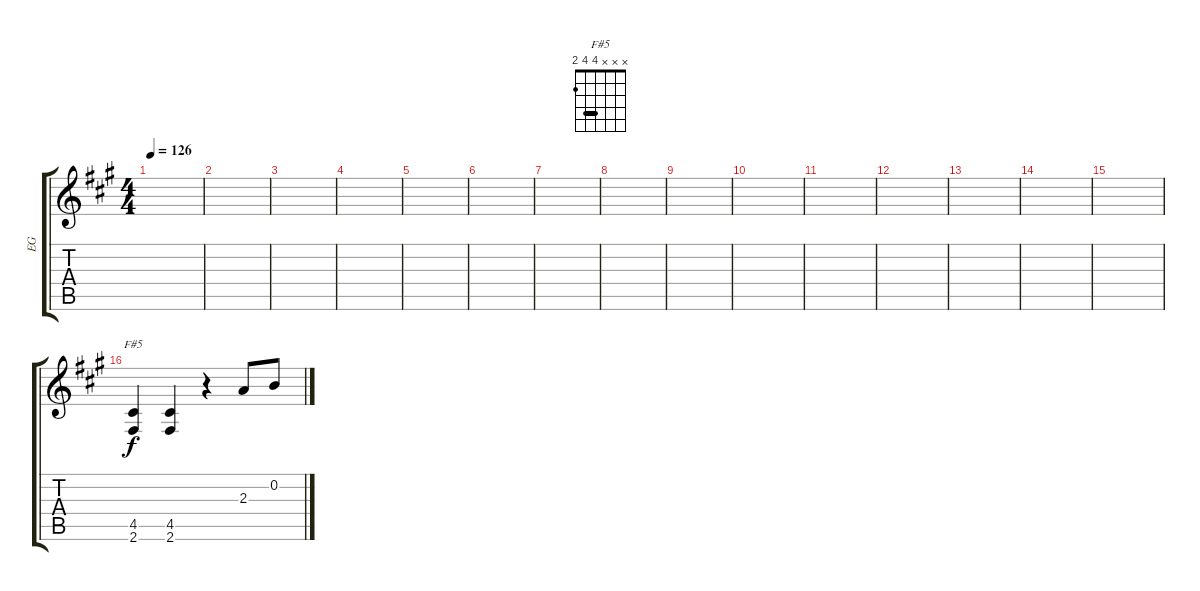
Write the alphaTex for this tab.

\track ("EG" "EG") {instrument distortionguitar}
\staff {score tabs}
\tuning (E4 B3 G3 D3 A2 E2) {hide}
\chord ("F#5" x x x 4 4 2) {barre 4}
\ts (4 4)
\tempo 126
\clef g2
\ks f#minor
|
|
|
|
|
|
|
|
|
|
|
|
|
|
|
(4.5 2.6).4{ch "F#5"} (4.5 2.6).4 r.4 2.3.8 0.2.8
